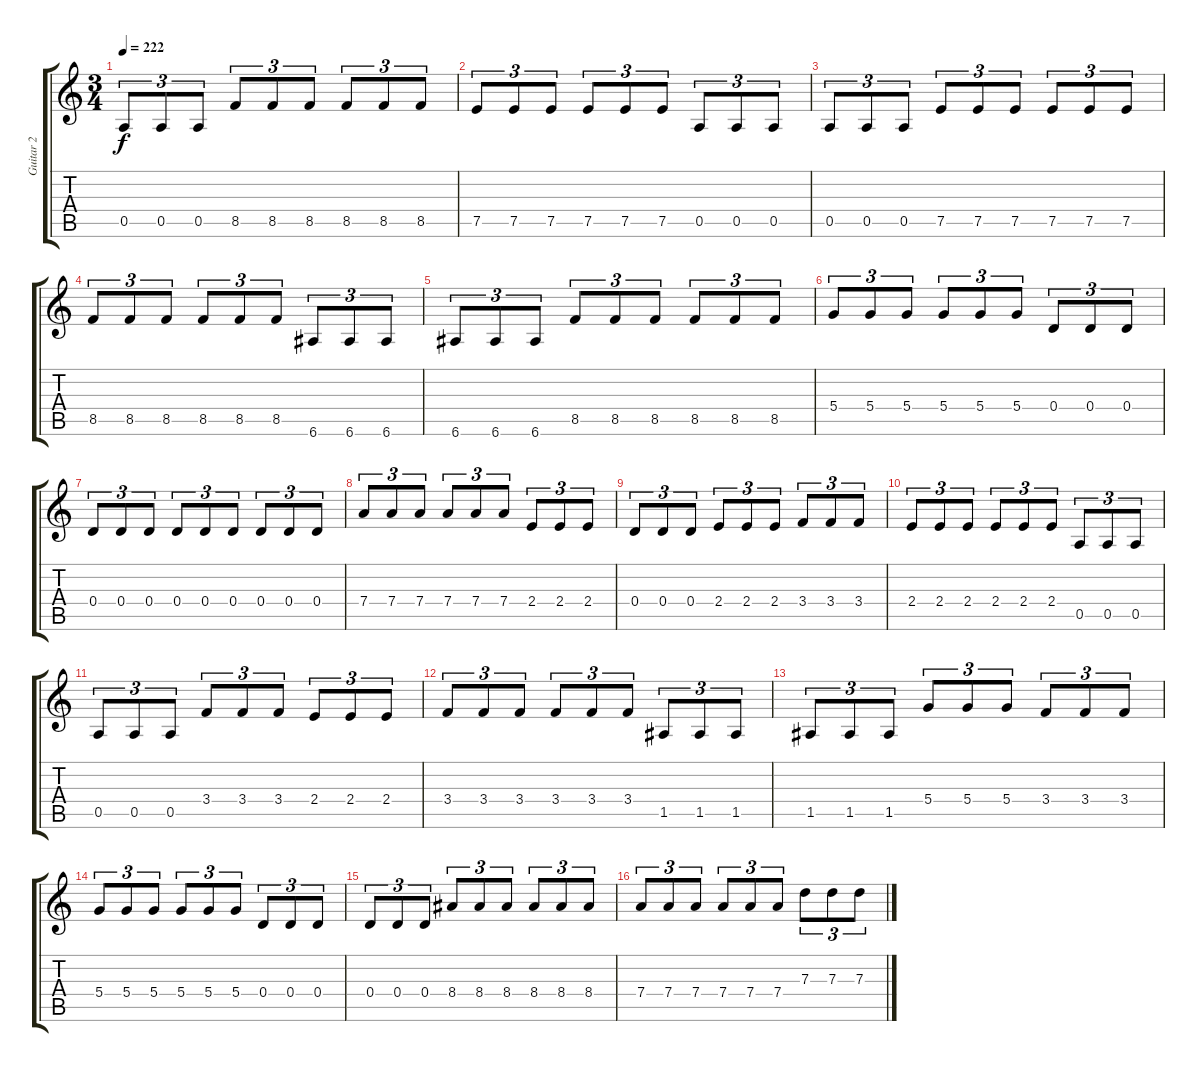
\track ("Guitar 2" "Guitar 2") {instrument distortionguitar}
\staff {score tabs}
\tuning (E4 B3 G3 D3 A2 E2) {hide}
\ts (3 4)
\tempo 222
\clef g2
\ks c
0.5.8{tu (3 2) dy f} 0.5.8{tu (3 2)} 0.5.8{tu (3 2)} 8.5.8{tu (3 2)} 8.5.8{tu (3 2)} 8.5.8{tu (3 2)} 8.5.8{tu (3 2)} 8.5.8{tu (3 2)} 8.5.8{tu (3 2)} |
7.5.8{tu (3 2)} 7.5.8{tu (3 2)} 7.5.8{tu (3 2)} 7.5.8{tu (3 2)} 7.5.8{tu (3 2)} 7.5.8{tu (3 2)} 0.5.8{tu (3 2)} 0.5.8{tu (3 2)} 0.5.8{tu (3 2)} |
0.5.8{tu (3 2)} 0.5.8{tu (3 2)} 0.5.8{tu (3 2)} 7.5.8{tu (3 2)} 7.5.8{tu (3 2)} 7.5.8{tu (3 2)} 7.5.8{tu (3 2)} 7.5.8{tu (3 2)} 7.5.8{tu (3 2)} |
8.5.8{tu (3 2)} 8.5.8{tu (3 2)} 8.5.8{tu (3 2)} 8.5.8{tu (3 2)} 8.5.8{tu (3 2)} 8.5.8{tu (3 2)} 6.6.8{tu (3 2)} 6.6.8{tu (3 2)} 6.6.8{tu (3 2)} |
6.6.8{tu (3 2)} 6.6.8{tu (3 2)} 6.6.8{tu (3 2)} 8.5.8{tu (3 2)} 8.5.8{tu (3 2)} 8.5.8{tu (3 2)} 8.5.8{tu (3 2)} 8.5.8{tu (3 2)} 8.5.8{tu (3 2)} |
5.4.8{tu (3 2)} 5.4.8{tu (3 2)} 5.4.8{tu (3 2)} 5.4.8{tu (3 2)} 5.4.8{tu (3 2)} 5.4.8{tu (3 2)} 0.4.8{tu (3 2)} 0.4.8{tu (3 2)} 0.4.8{tu (3 2)} |
0.4.8{tu (3 2)} 0.4.8{tu (3 2)} 0.4.8{tu (3 2)} 0.4.8{tu (3 2)} 0.4.8{tu (3 2)} 0.4.8{tu (3 2)} 0.4.8{tu (3 2)} 0.4.8{tu (3 2)} 0.4.8{tu (3 2)} |
7.4.8{tu (3 2)} 7.4.8{tu (3 2)} 7.4.8{tu (3 2)} 7.4.8{tu (3 2)} 7.4.8{tu (3 2)} 7.4.8{tu (3 2)} 2.4.8{tu (3 2)} 2.4.8{tu (3 2)} 2.4.8{tu (3 2)} |
0.4.8{tu (3 2)} 0.4.8{tu (3 2)} 0.4.8{tu (3 2)} 2.4.8{tu (3 2)} 2.4.8{tu (3 2)} 2.4.8{tu (3 2)} 3.4.8{tu (3 2)} 3.4.8{tu (3 2)} 3.4.8{tu (3 2)} |
2.4.8{tu (3 2)} 2.4.8{tu (3 2)} 2.4.8{tu (3 2)} 2.4.8{tu (3 2)} 2.4.8{tu (3 2)} 2.4.8{tu (3 2)} 0.5.8{tu (3 2)} 0.5.8{tu (3 2)} 0.5.8{tu (3 2)} |
0.5.8{tu (3 2)} 0.5.8{tu (3 2)} 0.5.8{tu (3 2)} 3.4.8{tu (3 2)} 3.4.8{tu (3 2)} 3.4.8{tu (3 2)} 2.4.8{tu (3 2)} 2.4.8{tu (3 2)} 2.4.8{tu (3 2)} |
3.4.8{tu (3 2)} 3.4.8{tu (3 2)} 3.4.8{tu (3 2)} 3.4.8{tu (3 2)} 3.4.8{tu (3 2)} 3.4.8{tu (3 2)} 1.5.8{tu (3 2)} 1.5.8{tu (3 2)} 1.5.8{tu (3 2)} |
1.5.8{tu (3 2)} 1.5.8{tu (3 2)} 1.5.8{tu (3 2)} 5.4.8{tu (3 2)} 5.4.8{tu (3 2)} 5.4.8{tu (3 2)} 3.4.8{tu (3 2)} 3.4.8{tu (3 2)} 3.4.8{tu (3 2)} |
5.4.8{tu (3 2)} 5.4.8{tu (3 2)} 5.4.8{tu (3 2)} 5.4.8{tu (3 2)} 5.4.8{tu (3 2)} 5.4.8{tu (3 2)} 0.4.8{tu (3 2)} 0.4.8{tu (3 2)} 0.4.8{tu (3 2)} |
0.4.8{tu (3 2)} 0.4.8{tu (3 2)} 0.4.8{tu (3 2)} 8.4.8{tu (3 2)} 8.4.8{tu (3 2)} 8.4.8{tu (3 2)} 8.4.8{tu (3 2)} 8.4.8{tu (3 2)} 8.4.8{tu (3 2)} |
7.4.8{tu (3 2)} 7.4.8{tu (3 2)} 7.4.8{tu (3 2)} 7.4.8{tu (3 2)} 7.4.8{tu (3 2)} 7.4.8{tu (3 2)} 7.3.8{tu (3 2)} 7.3.8{tu (3 2)} 7.3.8{tu (3 2)}
